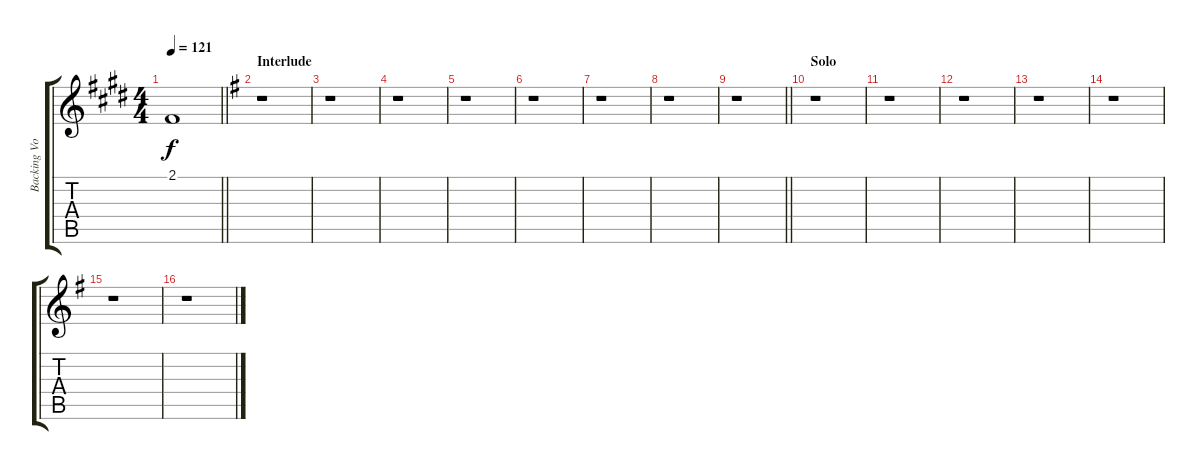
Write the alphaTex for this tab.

\track ("Backing Vocals" "Backing Vo") {instrument tenorsax}
\staff {score tabs}
\tuning (E4 B3 G3 D3 A2 E2) {hide}
\ts (4 4)
\tempo 121
\clef g2
\barLineRight lightlight
\ks e
2.1{t}.1{dy f} |
\section ("" "Interlude")
\ks g
r.1 |
r.1 |
r.1 |
r.1 |
r.1 |
r.1 |
r.1 |
\barLineRight lightlight
r.1 |
\section ("" "Solo")
r.1 |
r.1 |
r.1 |
r.1 |
r.1 |
r.1 |
r.1
